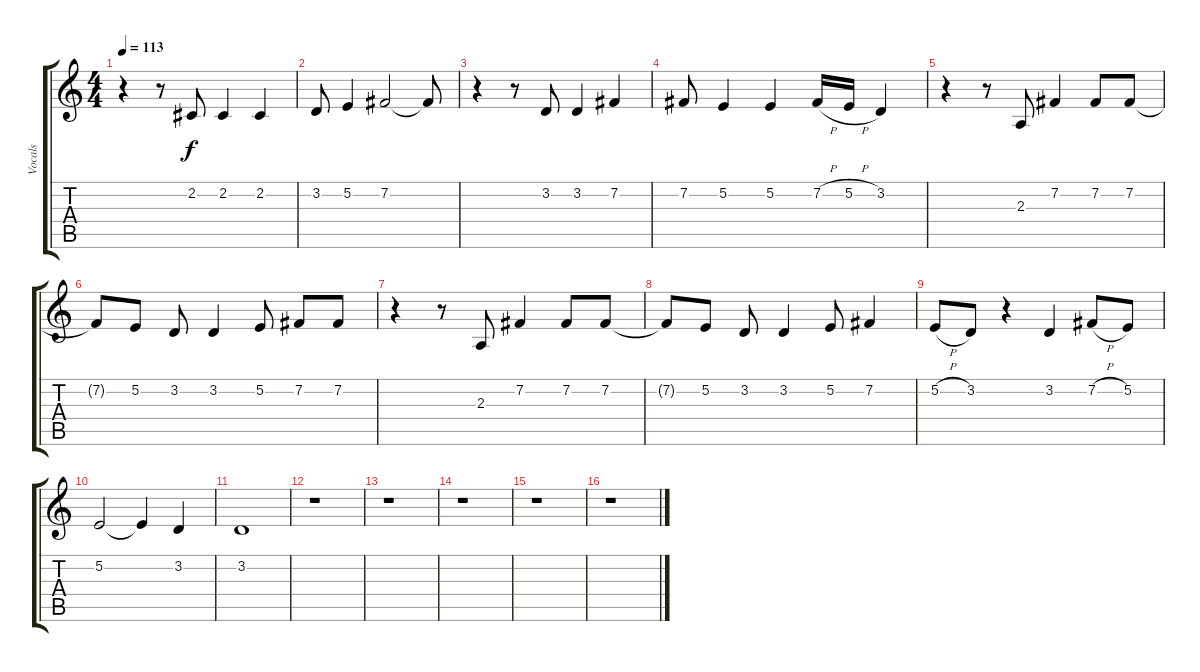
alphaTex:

\track ("Vocals" "Vocals") {instrument sopranosax}
\staff {score tabs}
\tuning (E4 B3 G3 D3 A2 E2) {hide}
\ts (4 4)
\tempo 113
\clef g2
\ks c
r.4{dy f} r.8 2.2.8 2.2.4 2.2.4 |
3.2.8 5.2.4 7.2.2 7.2{t}.8 |
r.4 r.8 3.2.8 3.2.4 7.2.4 |
7.2.8 5.2.4 5.2.4 7.2{h}.16 5.2{h}.16 3.2.4 |
r.4 r.8 2.3.8 7.2.4 7.2.8 7.2.8 |
7.2{t}.8 5.2.8 3.2.8 3.2.4 5.2.8 7.2.8 7.2.8 |
r.4 r.8 2.3.8 7.2.4 7.2.8 7.2.8 |
7.2{t}.8 5.2.8 3.2.8 3.2.4 5.2.8 7.2.4 |
5.2{h}.8 3.2.8 r.4 3.2.4 7.2{h}.8 5.2.8 |
5.2.2 5.2{t}.4 3.2.4 |
3.2.1 |
r.1 |
r.1 |
r.1 |
r.1 |
r.1
